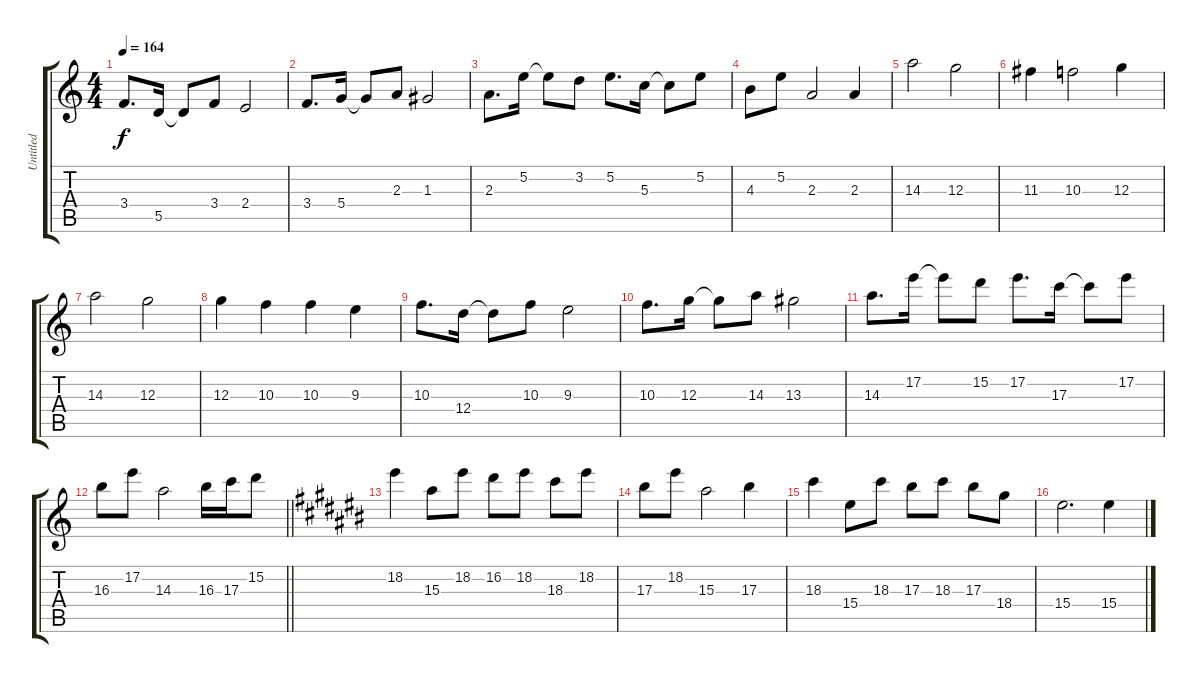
\track ("Untitled" "Untitled") {instrument overdrivenguitar}
\staff {score tabs}
\tuning (E4 B3 G3 D3 A2 E2) {hide}
\ts (4 4)
\tempo 164
\clef g2
\ks c
3.4.8{d dy f} 5.5.16 5.5{t}.8 3.4.8 2.4.2 |
3.4.8{d} 5.4.16 5.4{t}.8 2.3.8 1.3.2 |
2.3.8{d} 5.2.16 5.2{t}.8 3.2.8 5.2.8{d} 5.3.16 5.3{t}.8 5.2.8 |
4.3.8 5.2.8 2.3.2 2.3.4 |
14.3.2 12.3.2 |
11.3.4 10.3.2 12.3.4 |
14.3.2 12.3.2 |
12.3.4 10.3.4 10.3.4 9.3.4 |
10.3.8{d} 12.4.16 12.4{t}.8 10.3.8 9.3.2 |
10.3.8{d} 12.3.16 12.3{t}.8 14.3.8 13.3.2 |
14.3.8{d} 17.2.16 17.2{t}.8 15.2.8 17.2.8{d} 17.3.16 17.3{t}.8 17.2.8 |
\barLineRight lightlight
16.3.8 17.2.8 14.3.2 16.3.16 17.3.16 15.2.8 |
\ks c#
18.2.4 15.3.8 18.2.8 16.2.8 18.2.8 18.3.8 18.2.8 |
\ks a#minor
17.3.8 18.2.8 15.3.2 17.3.4 |
18.3.4 15.4.8 18.3.8 17.3.8 18.3.8 17.3.8 18.4.8 |
15.4.2{d} 15.4.4
